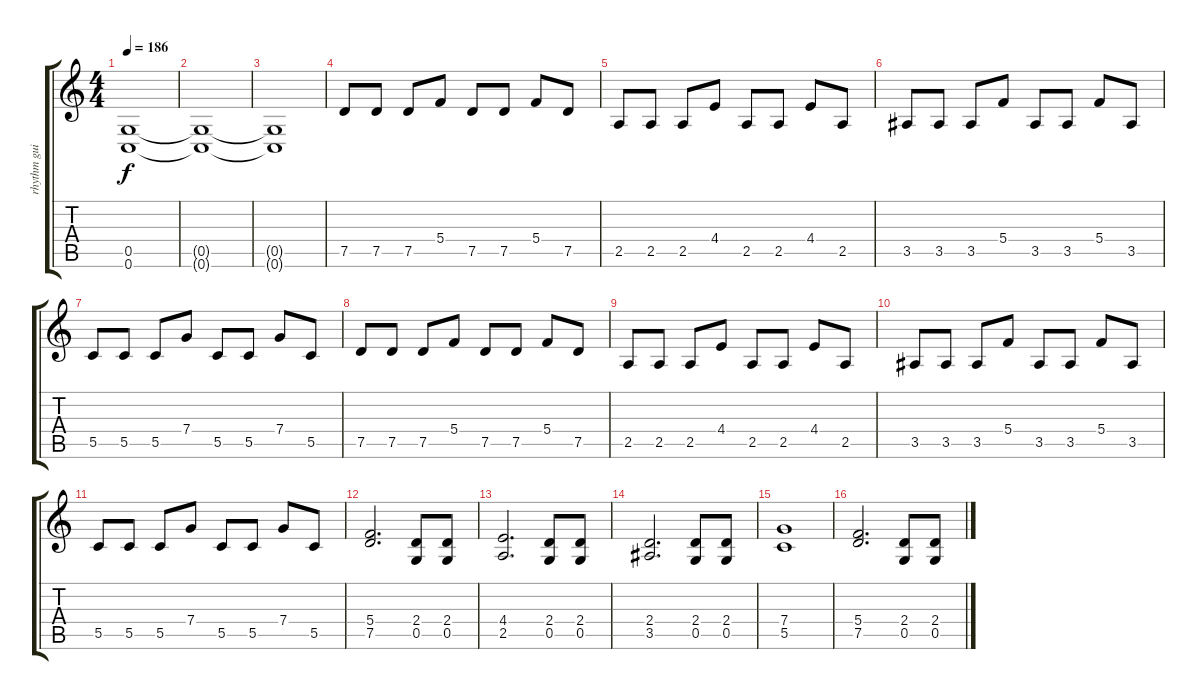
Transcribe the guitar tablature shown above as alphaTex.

\track ("rhythm guitar" "rhythm gui") {instrument distortionguitar}
\staff {score tabs}
\tuning (D4 A3 F3 C3 G2 C2) {hide}
\ts (4 4)
\tempo 186
\clef g2
\ks c
(0.5{t} 0.6{t}).1{dy f} |
(0.5{t} 0.6{t}).1 |
(0.5{t} 0.6{t}).1 |
7.5.8 7.5.8 7.5.8 5.4.8 7.5.8 7.5.8 5.4.8 7.5.8 |
2.5.8 2.5.8 2.5.8 4.4.8 2.5.8 2.5.8 4.4.8 2.5.8 |
3.5.8 3.5.8 3.5.8 5.4.8 3.5.8 3.5.8 5.4.8 3.5.8 |
5.5.8 5.5.8 5.5.8 7.4.8 5.5.8 5.5.8 7.4.8 5.5.8 |
7.5.8 7.5.8 7.5.8 5.4.8 7.5.8 7.5.8 5.4.8 7.5.8 |
2.5.8 2.5.8 2.5.8 4.4.8 2.5.8 2.5.8 4.4.8 2.5.8 |
3.5.8 3.5.8 3.5.8 5.4.8 3.5.8 3.5.8 5.4.8 3.5.8 |
5.5.8 5.5.8 5.5.8 7.4.8 5.5.8 5.5.8 7.4.8 5.5.8 |
(5.4 7.5).2{d} (2.4 0.5).8 (2.4 0.5).8 |
(4.4 2.5).2{d} (2.4 0.5).8 (2.4 0.5).8 |
(2.4 3.5).2{d} (2.4 0.5).8 (2.4 0.5).8 |
(7.4 5.5).1 |
(5.4 7.5).2{d} (2.4 0.5).8 (2.4 0.5).8
